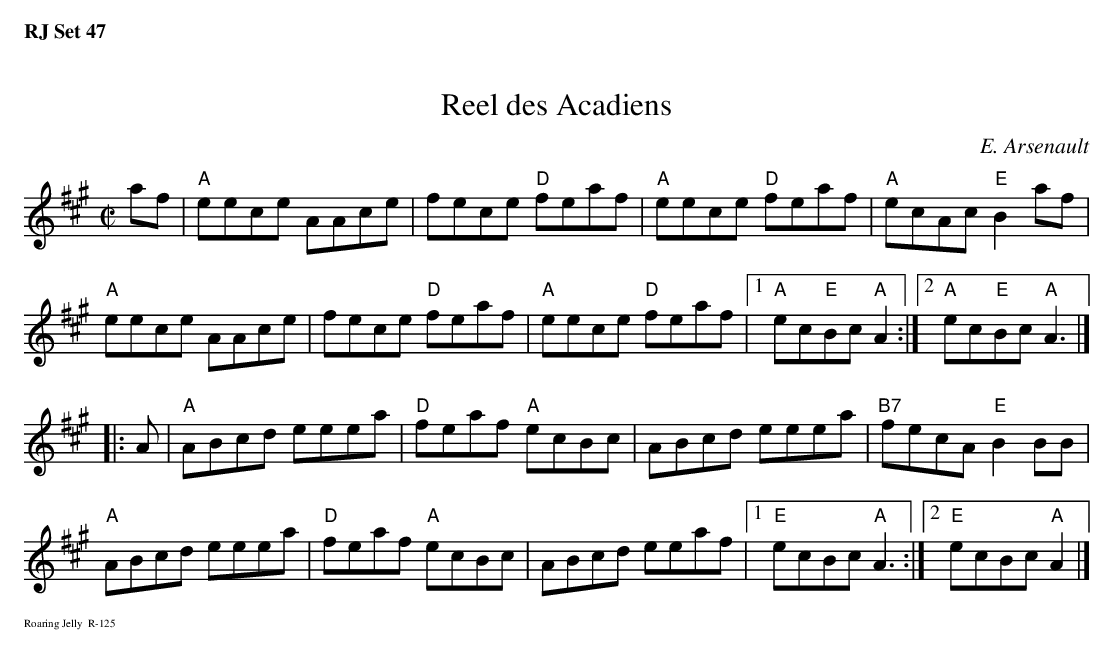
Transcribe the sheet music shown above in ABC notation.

X:1
T: Reel des Acadiens
C: E. Arsenault
M: C|
K: A
af| "A"eece AAce| fece "D"feaf| "A"eece "D"feaf| "A"ecAc "E"B2af|
    "A"eece AAce| fece "D"feaf| "A"eece "D"feaf |1 "A"ec"E"Bc "A"A2 :|2 "A"ec"E"Bc "A"A3 |]
|:\
A| "A"ABcd eeea| "D"feaf "A"ecBc| ABcd eeea| "B7"fecA "E"B2BB|
   "A"ABcd eeea| "D"feaf "A"ecBc| ABcd eeaf |1 "E"ecBc "A"A3 :|2 "E"ecBc "A"A2 |]
